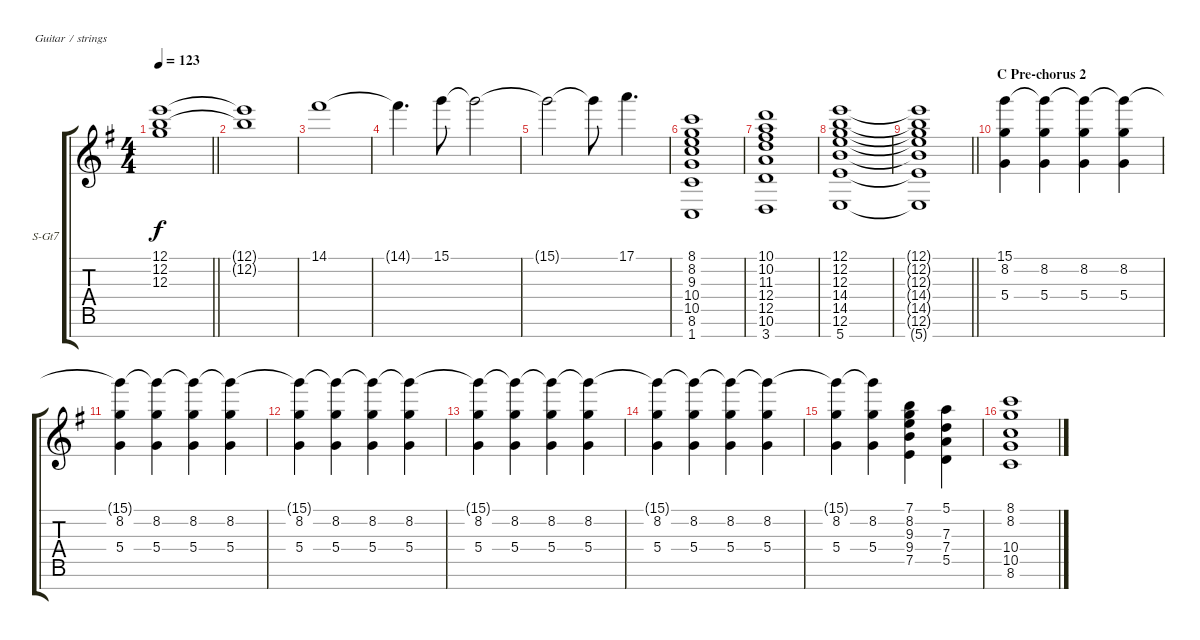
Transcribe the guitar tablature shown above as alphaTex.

\bracketExtendMode groupsimilarinstruments
\firstSystemTrackNameOrientation horizontal
\otherSystemsTrackNameOrientation horizontal
\track ("keyboard" "S-Gt7") {instrument synthstrings1}
\staff {score tabs}
\tuning (E4 B3 G3 D3 A2 E2 B1)
\displaytranspose 12
\ts (4 4)
\tempo 123
\clef g2
\barLineRight lightlight
\ks g
(12.1{t} 12.2{t} 12.3{t}).1{dy f} |
(12.1{t} 12.2{t}).1 |
14.1.1 |
14.1{t}.4{d} 15.1.8 15.1{t}.2 |
15.1{t}.2 15.1{t}.8 17.1.4{d} |
(8.1 8.2 9.3 10.4 10.5 8.6 1.7).1 |
(10.1 10.2 11.3 12.4 12.5 10.6 3.7).1 |
(12.1 12.2 12.3 14.4 14.5 12.6 5.7).1 |
\barLineRight lightlight
(12.1{t} 12.2{t} 12.3{t} 14.4{t} 14.5{t} 12.6{t} 5.7{t}).1 |
\section ("" "C Pre-chorus 2 ")
(15.1 8.2 5.4).4 (15.1{t} 8.2 5.4).4 (15.1{t} 8.2 5.4).4 (15.1{t} 8.2 5.4).4 |
(15.1{t} 8.2 5.4).4 (15.1{t} 8.2 5.4).4 (15.1{t} 8.2 5.4).4 (15.1{t} 8.2 5.4).4 |
(15.1{t} 8.2 5.4).4 (15.1{t} 8.2 5.4).4 (15.1{t} 8.2 5.4).4 (15.1{t} 8.2 5.4).4 |
(15.1{t} 8.2 5.4).4 (15.1{t} 8.2 5.4).4 (15.1{t} 8.2 5.4).4 (15.1{t} 8.2 5.4).4 |
(15.1{t} 8.2 5.4).4 (15.1{t} 8.2 5.4).4 (15.1{t} 8.2 5.4).4 (15.1{t} 8.2 5.4).4 |
(15.1{t} 8.2 5.4).4 (15.1{t} 8.2 5.4).4 (7.1 8.2 9.3 9.4 7.5).4 (5.1 7.3 7.4 5.5).4 |
(8.1 8.2 10.4 10.5 8.6).1
